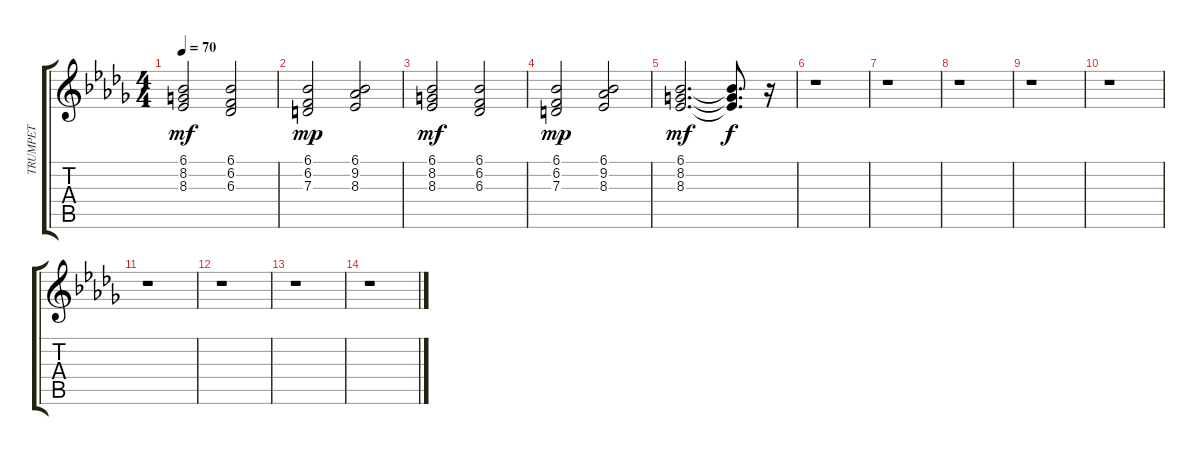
\track ("TRUMPET" "TRUMPET") {instrument trumpet}
\staff {score tabs}
\tuning (E4 B3 G3 D3 A2 E2) {hide}
\ts (4 4)
\tempo 70
\clef g2
\ks bbminor
(6.1 8.2 8.3).2{dy mf} (6.1 6.2 6.3).2 |
(6.1 6.2 7.3).2{dy mp} (6.1 9.2 8.3).2 |
(6.1 8.2 8.3).2{dy mf} (6.1 6.2 6.3).2 |
(6.1 6.2 7.3).2{dy mp} (6.1 9.2 8.3).2 |
(6.1 8.2 8.3).2{d dy mf} (6.1{t} 8.2{t} 8.3{t}).8{d dy f} r.16 |
r.1 |
r.1 |
r.1 |
r.1 |
r.1 |
r.1 |
r.1 |
r.1 |
r.1
